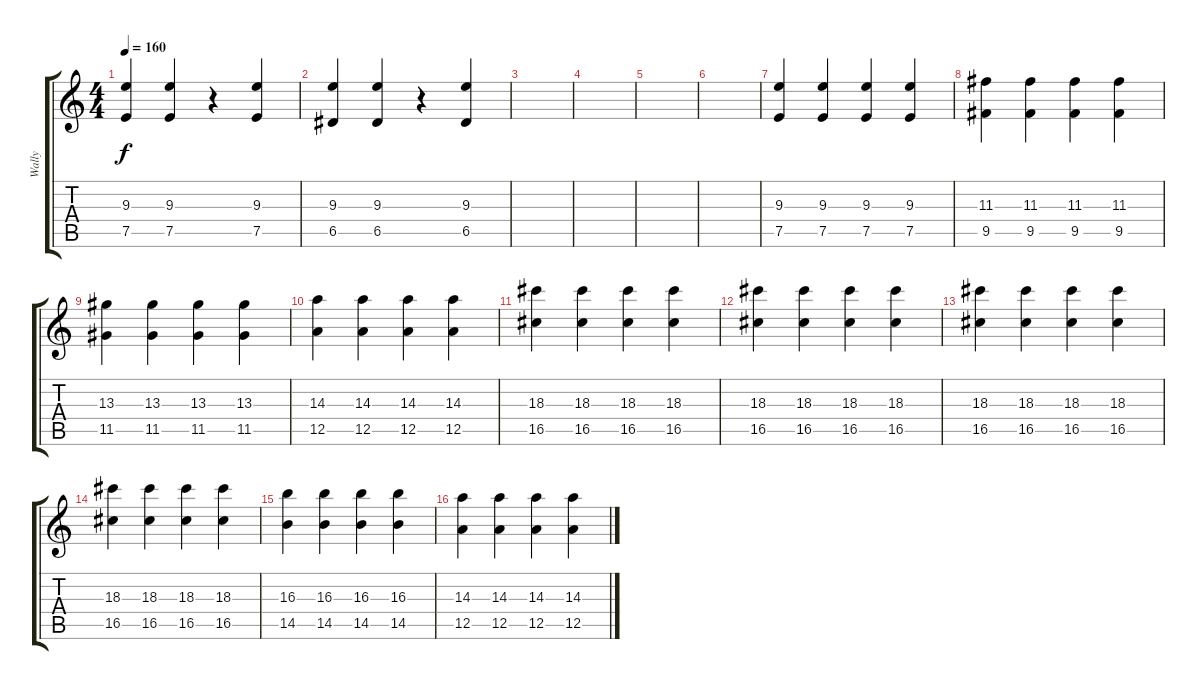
\track ("Wally" "Wally") {instrument distortionguitar}
\staff {score tabs}
\tuning (E4 B3 G3 D3 A2 E2) {hide}
\ts (4 4)
\tempo 160
\clef g2
\ks c
(9.3 7.5).4{dy f} (9.3 7.5).4 r.4 (9.3 7.5).4 |
(9.3 6.5).4 (9.3 6.5).4 r.4 (9.3 6.5).4 |
|
|
|
|
(9.3 7.5).4 (9.3 7.5).4 (9.3 7.5).4 (9.3 7.5).4 |
(11.3 9.5).4 (11.3 9.5).4 (11.3 9.5).4 (11.3 9.5).4 |
(13.3 11.5).4 (13.3 11.5).4 (13.3 11.5).4 (13.3 11.5).4 |
(14.3 12.5).4 (14.3 12.5).4 (14.3 12.5).4 (14.3 12.5).4 |
(18.3 16.5).4 (18.3 16.5).4 (18.3 16.5).4 (18.3 16.5).4 |
(18.3 16.5).4 (18.3 16.5).4 (18.3 16.5).4 (18.3 16.5).4 |
(18.3 16.5).4 (18.3 16.5).4 (18.3 16.5).4 (18.3 16.5).4 |
(18.3 16.5).4 (18.3 16.5).4 (18.3 16.5).4 (18.3 16.5).4 |
(16.3 14.5).4 (16.3 14.5).4 (16.3 14.5).4 (16.3 14.5).4 |
(14.3 12.5).4 (14.3 12.5).4 (14.3 12.5).4 (14.3 12.5).4
